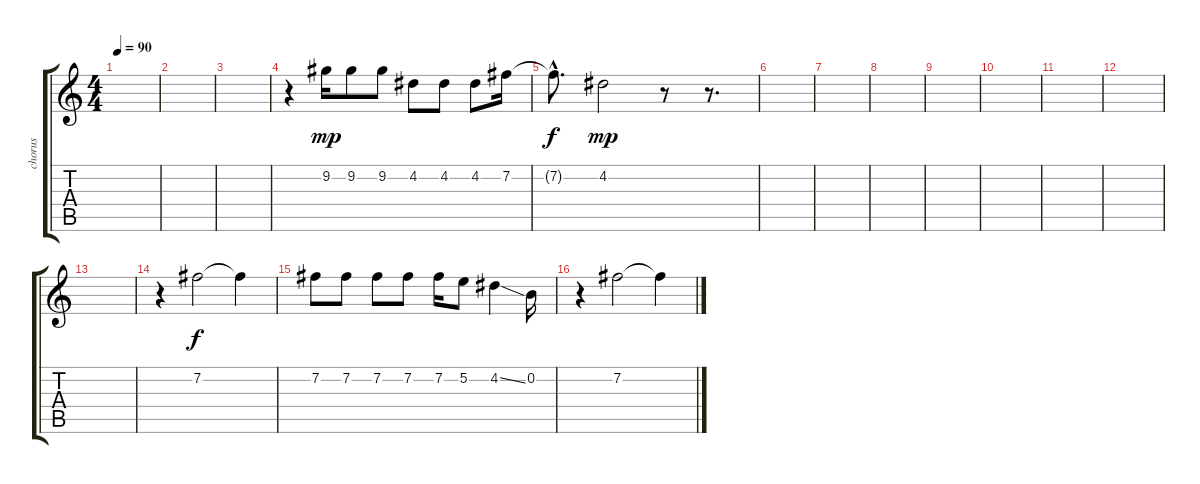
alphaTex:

\track ("chorus" "chorus") {instrument contrabass}
\staff {score tabs}
\tuning (E4 B3 G3 D3 A2 E2) {hide}
\ts (4 4)
\tempo 90
\clef g2
\ks c
|
|
|
r.4 9.2.16{dy mp} 9.2.8 9.2.8 4.2.8 4.2.8 4.2.8 7.2.16 |
7.2{hac t}.8{d dy f} 4.2.2{dy mp} r.8 r.8{d} |
|
|
|
|
|
|
|
|
r.4 7.2.2{dy f} 7.2{t}.4 |
7.2.8 7.2.8 7.2.8 7.2.8 7.2.16 5.2.8 4.2{ss}.4 0.2.16 |
r.4 7.2.2 7.2{t}.4
